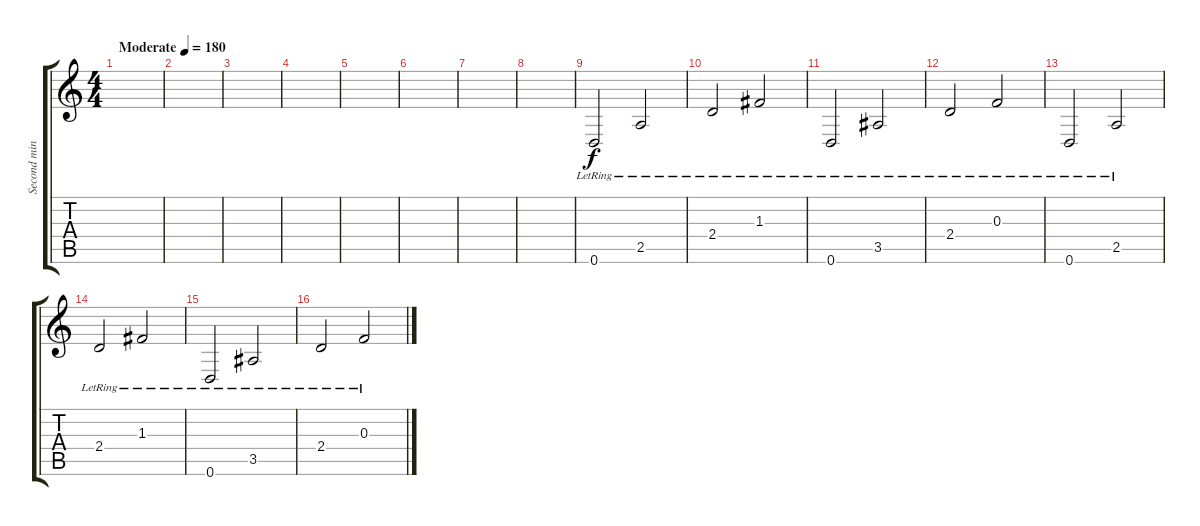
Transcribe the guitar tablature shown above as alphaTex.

\track ("Second minor riff" "Second min") {instrument acousticguitarnylon}
\staff {score tabs}
\tuning (D4 A3 F3 C3 G2 D2) {hide}
\ts (4 4)
\tempo (180 "Moderate")
\clef g2
\ks c
|
|
|
|
|
|
|
|
0.6{lr}.2 2.5{lr}.2 |
2.4{lr}.2 1.3{lr}.2 |
0.6{lr}.2 3.5{lr}.2 |
2.4{lr}.2 0.3{lr}.2 |
0.6{lr}.2 2.5{lr}.2 |
2.4{lr}.2 1.3{lr}.2 |
0.6{lr}.2 3.5{lr}.2 |
2.4{lr}.2 0.3{lr}.2
